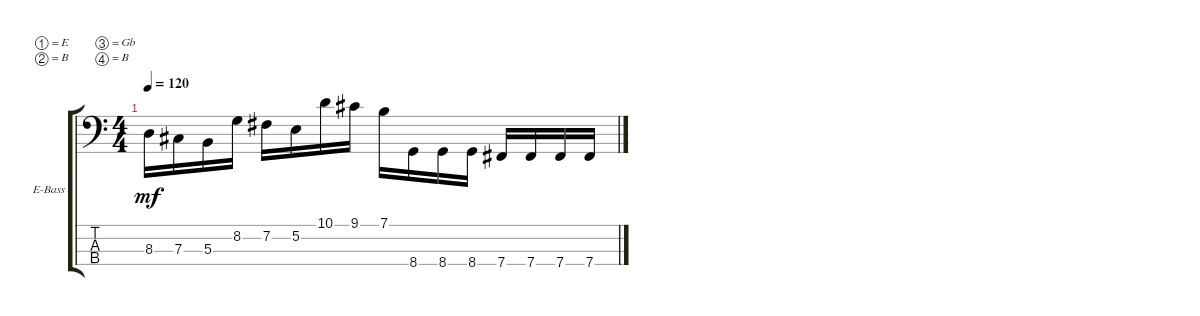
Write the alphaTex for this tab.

\defaultSystemsLayout 4
\bracketExtendMode groupsimilarinstruments
\firstSystemTrackNameOrientation horizontal
\otherSystemsTrackNameOrientation horizontal
\track ("Electric Bass" "E-Bass") {instrument electricbassfinger}
\staff {score tabs}
\tuning (E2 B1 Gb1 B0)
\ts (4 4)
\tempo 120
\clef f4
\ks c
8.3.16{dy mf} 7.3.16 5.3.16 8.2.16 7.2.16 5.2.16 10.1.16 9.1.16 7.1.16 8.4.16 8.4.16 8.4.16 7.4.16 7.4.16 7.4.16 7.4.16
